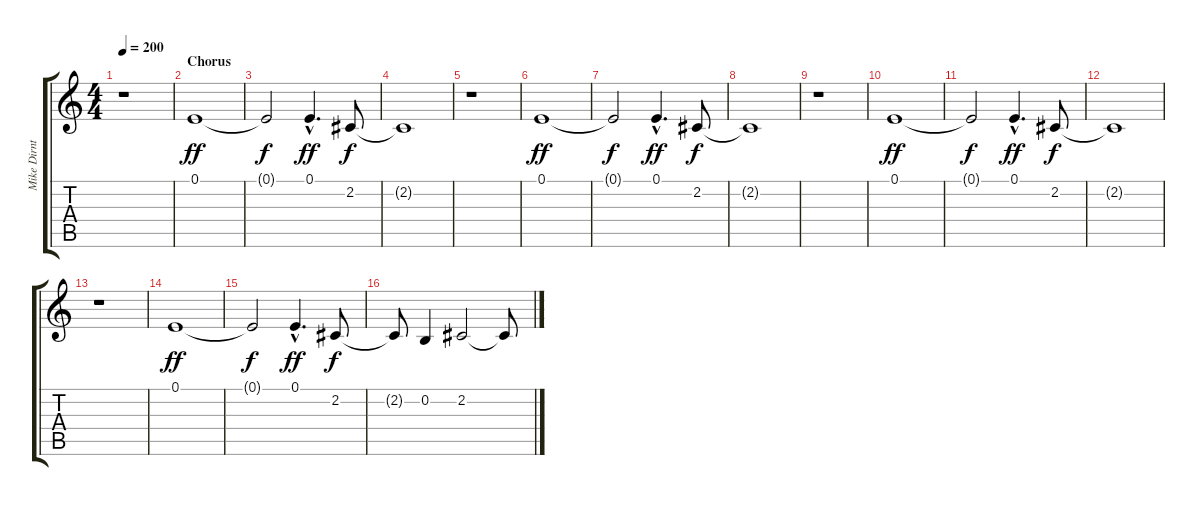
\track ("Mike Dirnt (Back Vocals)" "Mike Dirnt") {instrument choiraahs}
\staff {score tabs}
\tuning (E4 B3 G3 D3 A2 E2) {hide}
\ts (4 4)
\tempo 200
\clef g2
\ks c
r.1{dy f} |
\section ("" "Chorus")
0.1.1{dy ff} |
0.1{t}.2{dy f} 0.1{hac}.4{d dy ff} 2.2.8{dy f} |
2.2{t}.1 |
r.1 |
0.1.1{dy ff} |
0.1{t}.2{dy f} 0.1{hac}.4{d dy ff} 2.2.8{dy f} |
2.2{t}.1 |
r.1 |
0.1.1{dy ff} |
0.1{t}.2{dy f} 0.1{hac}.4{d dy ff} 2.2.8{dy f} |
2.2{t}.1 |
r.1 |
0.1.1{dy ff} |
0.1{t}.2{dy f} 0.1{hac}.4{d dy ff} 2.2.8{dy f} |
2.2{t}.8 0.2.4 2.2.2 2.2{t}.8
